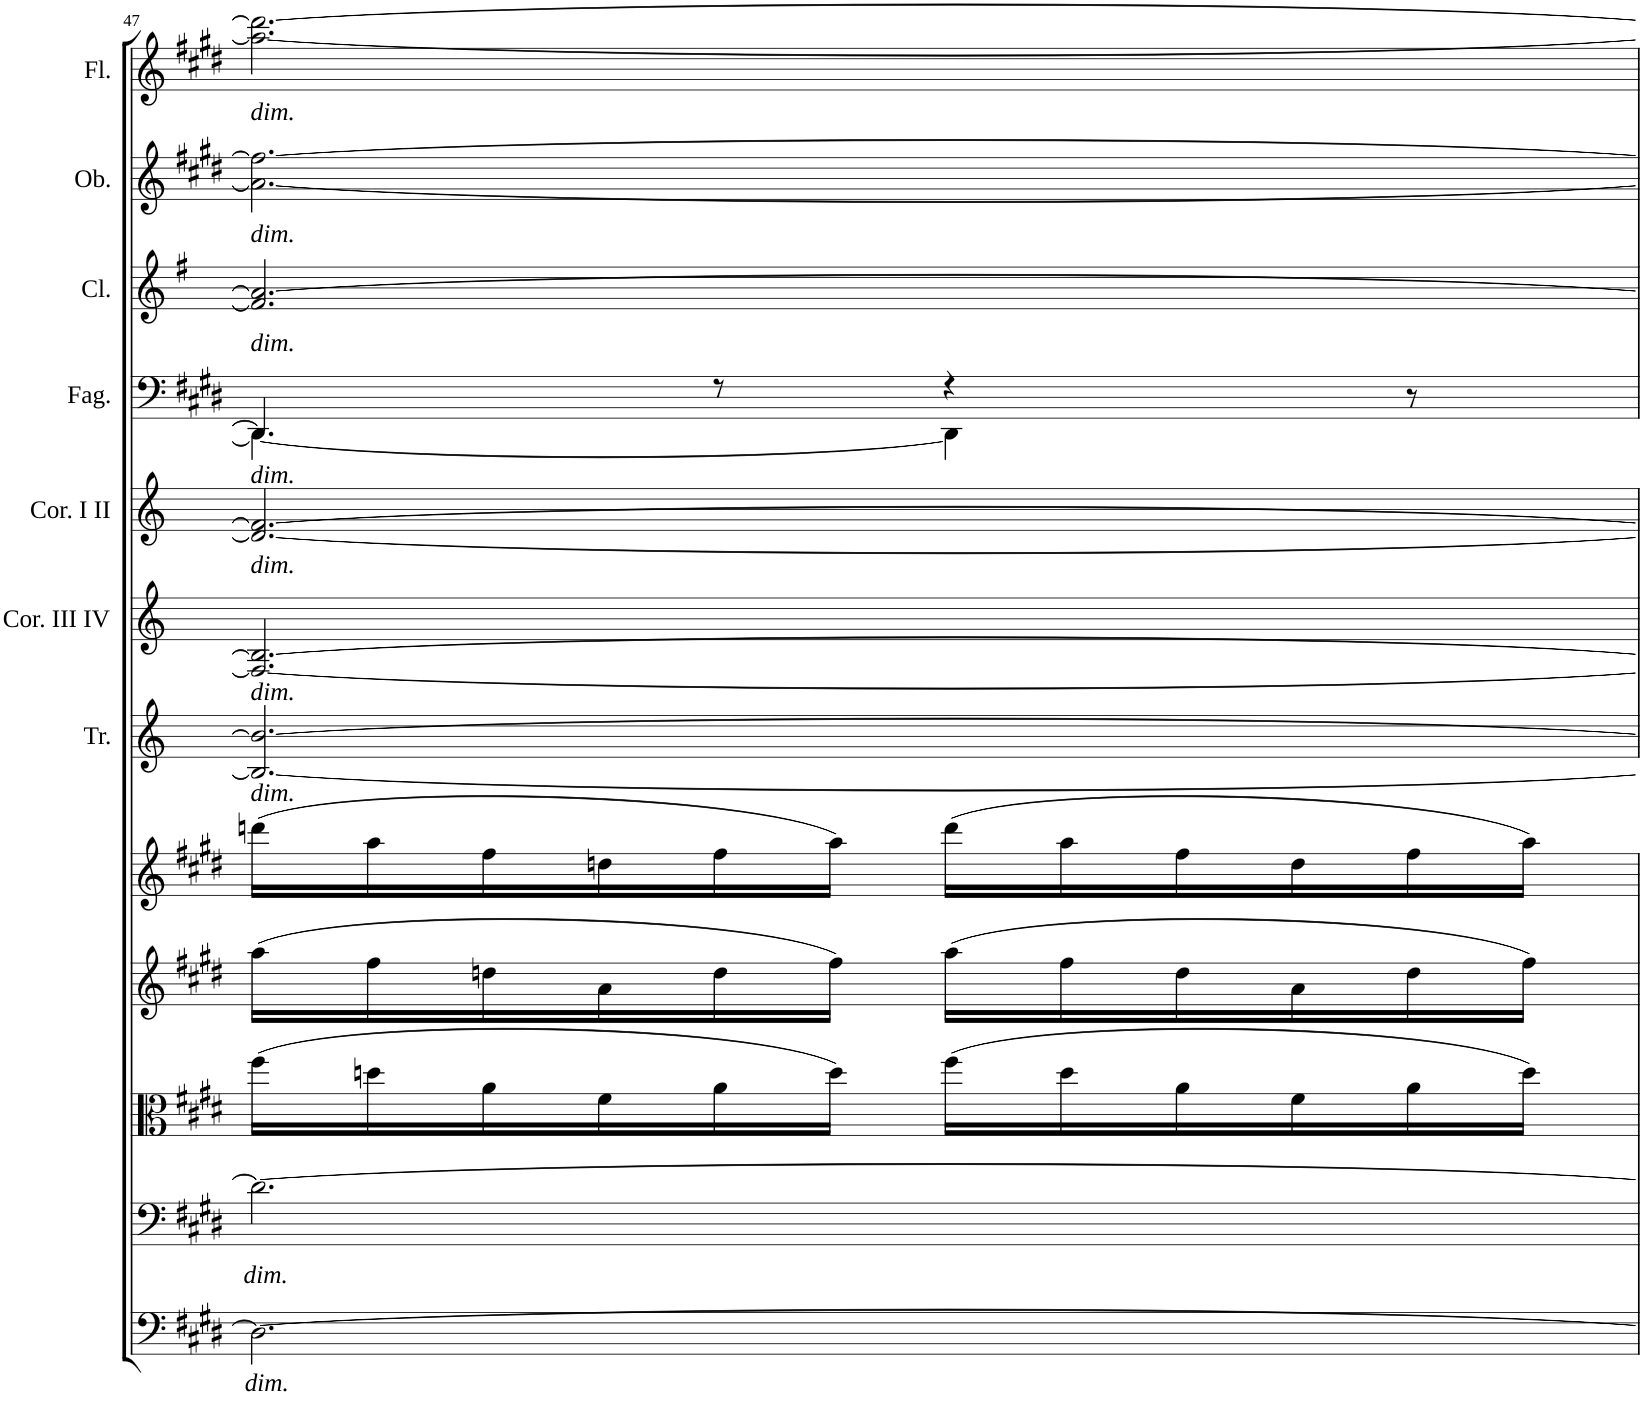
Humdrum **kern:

**kern	**kern	**kern	**kern	**kern	**kern	**kern	**kern	**kern	**kern	**kern	**kern
*part12	*part11	*part10	*part9	*part8	*part7	*part6	*part5	*part4	*part3	*part2	*part1
*staff12	*staff11	*staff10	*staff9	*staff8	*staff7	*staff6	*staff5	*staff4	*staff3	*staff2	*staff1
*I"Basso	*I"Violoncello	*I"Viola	*I"Violino II	*I"Violino I	*I"Trombe in E	*I"Corni in E III IV	*I"Corni in E I II	*I"Fagotti	*I"Clarinetti in A	*I"Oboi	*I"Flauti
*	*	*	*	*	*I'Tr.	*I'Cor. III IV	*I'Cor. I II	*I'Fag.	*I'Cl.	*I'Ob.	*I'Fl.
!!LO:PB:g=z
*clefF4	*clefF4	*clefC3	*clefG2	*clefG2	*clefG2	*clefG2	*clefG2	*clefF4	*clefG2	*clefG2	*clefG2
*Trd7c12	*	*	*	*	*Trd-2c-4	*Trd5c8	*Trd5c8	*	*Trd2c3	*	*
*k[f#c#g#d#]	*k[f#c#g#d#]	*k[f#c#g#d#]	*k[f#c#g#d#]	*k[f#c#g#d#]	*k[]	*k[]	*k[]	*k[f#c#g#d#]	*k[f#]	*k[f#c#g#d#]	*k[f#c#g#d#]
*M6/8	*M6/8	*M6/8	*M6/8	*M6/8	*M6/8	*M6/8	*M6/8	*M6/8	*M6/8	*M6/8	*M6/8
=47	=47	=47	=47	=47	=47	=47	=47	=47	=47	=47	=47
*	*	*	*	*	*	*	*	*^	*	*	*
!	!	!	!	!	!	!	!	!	!	!	!	!LO:TX:b:i:t=dim.
!	!	!	!	!	!	!	!	!	!	!	!LO:TX:b:i:t=dim.	!
!	!	!	!	!	!	!	!	!	!	!LO:TX:b:i:t=dim.	!	!
!	!	!	!	!	!	!	!	!LO:TX:b:i:t=dim.	!	!	!	!
!	!	!	!	!	!	!	!LO:TX:b:i:t=dim.	!	!	!	!	!
!	!	!	!	!	!	!LO:TX:b:i:t=dim.	!	!	!	!	!	!
!	!	!	!	!	!LO:TX:b:i:t=dim.	!	!	!	!	!	!	!
!	!LO:TX:b:i:t=dim.	!	!	!	!	!	!	!	!	!	!	!
!LO:TX:b:i:t=dim.	!	!	!	!	!	!	!	!	!	!	!	!
2.Dn\_	2.dn\_	(16ff#\LL	(16aa\LL	(16dddn\LL	2.B-/_ 2.b-/_	2.F/_ 2.B-/_	2.d/_ 2.f/_	4DDn/]	4.DD\_	2.fn/] 2.a/_	2.a\_ 2.ff#\_	2.aa\_ 2.dddn\_
.	.	16ddn\	16ff#\	16aa\	.	.	.	.	.	.	.	.
.	.	16a\	16ddn\	16ff#\	.	.	.	.	.	.	.	.
.	.	16f#\	16a\	16ddn\	.	.	.	.	.	.	.	.
.	.	16a\	16dd\	16ff#\	.	.	.	8r	.	.	.	.
.	.	16dd\JJ)	16ff#\JJ)	16aa\JJ)	.	.	.	.	.	.	.	.
.	.	(16ff#\LL	(16aa\LL	(16ddd\LL	.	.	.	4r	4DD\]	.	.	.
.	.	16dd\	16ff#\	16aa\	.	.	.	.	.	.	.	.
.	.	16a\	16dd\	16ff#\	.	.	.	.	.	.	.	.
.	.	16f#\	16a\	16dd\	.	.	.	.	.	.	.	.
.	.	16a\	16dd\	16ff#\	.	.	.	8r	8ryy	.	.	.
.	.	16dd\JJ)	16ff#\JJ)	16aa\JJ)	.	.	.	.	.	.	.	.
*	*	*	*	*	*	*	*	*v	*v	*	*	*
=	=	=	=	=	=	=	=	=	=	=	=
*-	*-	*-	*-	*-	*-	*-	*-	*-	*-	*-	*-
